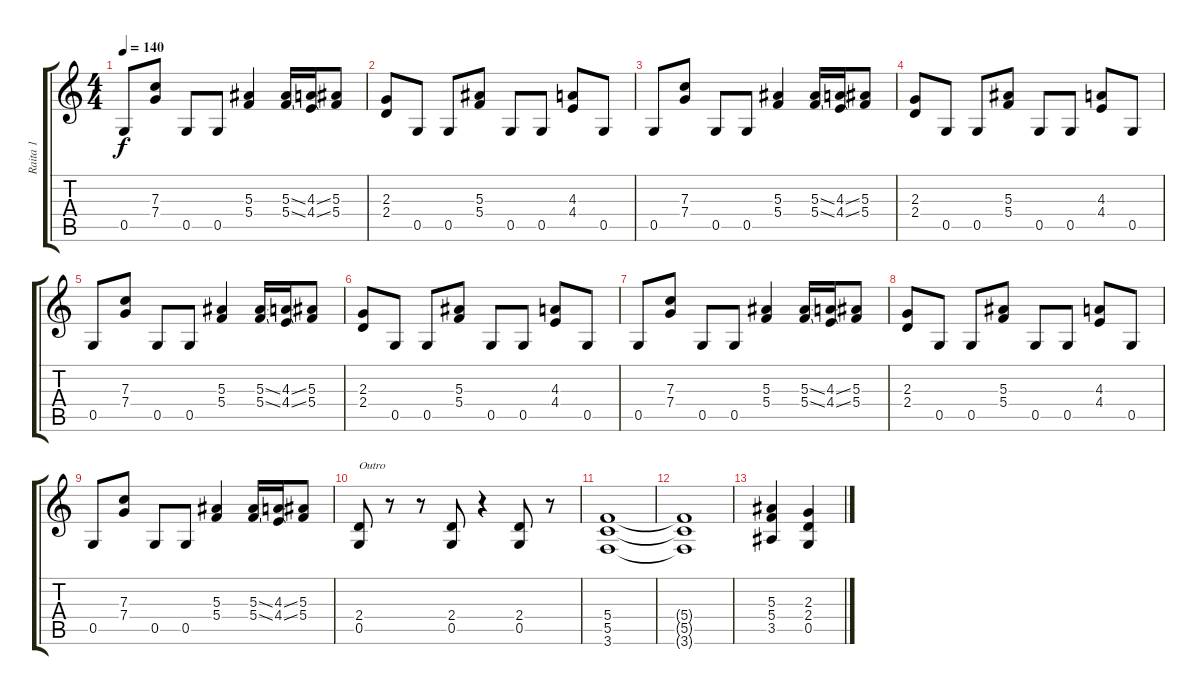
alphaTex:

\track ("Raita 1" "Raita 1") {instrument distortionguitar}
\staff {score tabs}
\tuning (D4 A3 F3 C3 G2 D2) {hide}
\ts (4 4)
\tempo 140
\clef g2
\ks c
0.5.8{dy f} (7.3 7.4).8 0.5.8 0.5.8 (5.3 5.4).4 (5.3{ss} 5.4{ss}).16 (4.3{ss} 4.4{ss}).16 (5.3 5.4).8 |
(2.3 2.4).8 0.5.8 0.5.8 (5.3 5.4).8 0.5.8 0.5.8 (4.3 4.4).8 0.5.8 |
0.5.8 (7.3 7.4).8 0.5.8 0.5.8 (5.3 5.4).4 (5.3{ss} 5.4{ss}).16 (4.3{ss} 4.4{ss}).16 (5.3 5.4).8 |
(2.3 2.4).8 0.5.8 0.5.8 (5.3 5.4).8 0.5.8 0.5.8 (4.3 4.4).8 0.5.8 |
0.5.8 (7.3 7.4).8 0.5.8 0.5.8 (5.3 5.4).4 (5.3{ss} 5.4{ss}).16 (4.3{ss} 4.4{ss}).16 (5.3 5.4).8 |
(2.3 2.4).8 0.5.8 0.5.8 (5.3 5.4).8 0.5.8 0.5.8 (4.3 4.4).8 0.5.8 |
0.5.8 (7.3 7.4).8 0.5.8 0.5.8 (5.3 5.4).4 (5.3{ss} 5.4{ss}).16 (4.3{ss} 4.4{ss}).16 (5.3 5.4).8 |
(2.3 2.4).8 0.5.8 0.5.8 (5.3 5.4).8 0.5.8 0.5.8 (4.3 4.4).8 0.5.8 |
0.5.8 (7.3 7.4).8 0.5.8 0.5.8 (5.3 5.4).4 (5.3{ss} 5.4{ss}).16 (4.3{ss} 4.4{ss}).16 (5.3 5.4).8 |
(2.4 0.5).8{txt "Outro"} r.8 r.8 (2.4 0.5).8 r.4 (2.4 0.5).8 r.8 |
(5.4 5.5 3.6).1 |
(5.4{t} 5.5{t} 3.6{t}).1 |
(5.3 5.4 3.5).4 (2.3 2.4 0.5).4
